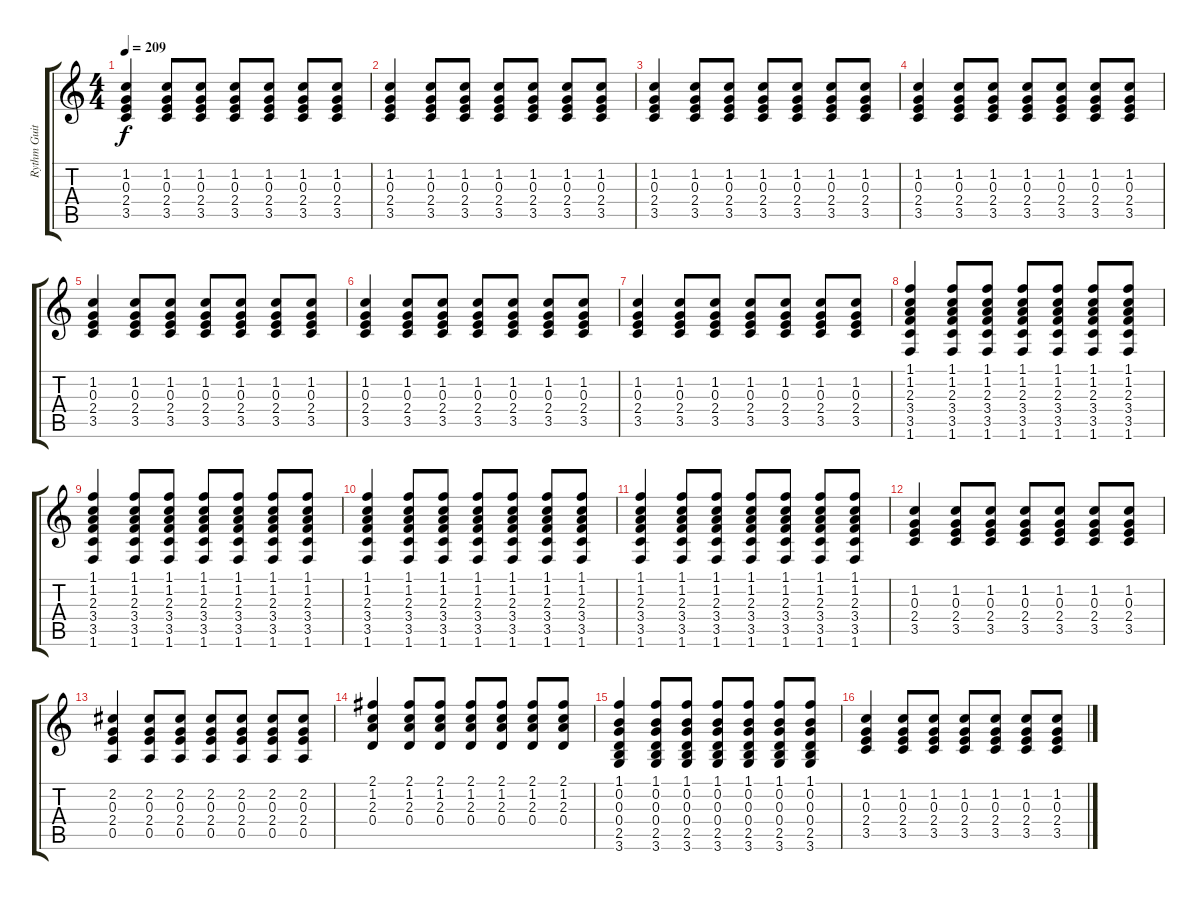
\track ("Rythm Guitar" "Rythm Guit") {instrument acousticguitarsteel}
\staff {score tabs}
\tuning (E4 B3 G3 D3 A2 E2) {hide}
\ts (4 4)
\tempo 209
\clef g2
\ks c
(1.2 0.3 2.4 3.5).4{dy f} (1.2 0.3 2.4 3.5).8 (1.2 0.3 2.4 3.5).8 (1.2 0.3 2.4 3.5).8 (1.2 0.3 2.4 3.5).8 (1.2 0.3 2.4 3.5).8 (1.2 0.3 2.4 3.5).8 |
(1.2 0.3 2.4 3.5).4 (1.2 0.3 2.4 3.5).8 (1.2 0.3 2.4 3.5).8 (1.2 0.3 2.4 3.5).8 (1.2 0.3 2.4 3.5).8 (1.2 0.3 2.4 3.5).8 (1.2 0.3 2.4 3.5).8 |
(1.2 0.3 2.4 3.5).4 (1.2 0.3 2.4 3.5).8 (1.2 0.3 2.4 3.5).8 (1.2 0.3 2.4 3.5).8 (1.2 0.3 2.4 3.5).8 (1.2 0.3 2.4 3.5).8 (1.2 0.3 2.4 3.5).8 |
(1.2 0.3 2.4 3.5).4 (1.2 0.3 2.4 3.5).8 (1.2 0.3 2.4 3.5).8 (1.2 0.3 2.4 3.5).8 (1.2 0.3 2.4 3.5).8 (1.2 0.3 2.4 3.5).8 (1.2 0.3 2.4 3.5).8 |
(1.2 0.3 2.4 3.5).4 (1.2 0.3 2.4 3.5).8 (1.2 0.3 2.4 3.5).8 (1.2 0.3 2.4 3.5).8 (1.2 0.3 2.4 3.5).8 (1.2 0.3 2.4 3.5).8 (1.2 0.3 2.4 3.5).8 |
(1.2 0.3 2.4 3.5).4 (1.2 0.3 2.4 3.5).8 (1.2 0.3 2.4 3.5).8 (1.2 0.3 2.4 3.5).8 (1.2 0.3 2.4 3.5).8 (1.2 0.3 2.4 3.5).8 (1.2 0.3 2.4 3.5).8 |
(1.2 0.3 2.4 3.5).4 (1.2 0.3 2.4 3.5).8 (1.2 0.3 2.4 3.5).8 (1.2 0.3 2.4 3.5).8 (1.2 0.3 2.4 3.5).8 (1.2 0.3 2.4 3.5).8 (1.2 0.3 2.4 3.5).8 |
(1.1 1.2 2.3 3.4 3.5 1.6).4 (1.1 1.2 2.3 3.4 3.5 1.6).8 (1.1 1.2 2.3 3.4 3.5 1.6).8 (1.1 1.2 2.3 3.4 3.5 1.6).8 (1.1 1.2 2.3 3.4 3.5 1.6).8 (1.1 1.2 2.3 3.4 3.5 1.6).8 (1.1 1.2 2.3 3.4 3.5 1.6).8 |
(1.1 1.2 2.3 3.4 3.5 1.6).4 (1.1 1.2 2.3 3.4 3.5 1.6).8 (1.1 1.2 2.3 3.4 3.5 1.6).8 (1.1 1.2 2.3 3.4 3.5 1.6).8 (1.1 1.2 2.3 3.4 3.5 1.6).8 (1.1 1.2 2.3 3.4 3.5 1.6).8 (1.1 1.2 2.3 3.4 3.5 1.6).8 |
(1.1 1.2 2.3 3.4 3.5 1.6).4 (1.1 1.2 2.3 3.4 3.5 1.6).8 (1.1 1.2 2.3 3.4 3.5 1.6).8 (1.1 1.2 2.3 3.4 3.5 1.6).8 (1.1 1.2 2.3 3.4 3.5 1.6).8 (1.1 1.2 2.3 3.4 3.5 1.6).8 (1.1 1.2 2.3 3.4 3.5 1.6).8 |
(1.1 1.2 2.3 3.4 3.5 1.6).4 (1.1 1.2 2.3 3.4 3.5 1.6).8 (1.1 1.2 2.3 3.4 3.5 1.6).8 (1.1 1.2 2.3 3.4 3.5 1.6).8 (1.1 1.2 2.3 3.4 3.5 1.6).8 (1.1 1.2 2.3 3.4 3.5 1.6).8 (1.1 1.2 2.3 3.4 3.5 1.6).8 |
(1.2 0.3 2.4 3.5).4 (1.2 0.3 2.4 3.5).8 (1.2 0.3 2.4 3.5).8 (1.2 0.3 2.4 3.5).8 (1.2 0.3 2.4 3.5).8 (1.2 0.3 2.4 3.5).8 (1.2 0.3 2.4 3.5).8 |
(2.2 0.3 2.4 0.5).4 (2.2 0.3 2.4 0.5).8 (2.2 0.3 2.4 0.5).8 (2.2 0.3 2.4 0.5).8 (2.2 0.3 2.4 0.5).8 (2.2 0.3 2.4 0.5).8 (2.2 0.3 2.4 0.5).8 |
(2.1 1.2 2.3 0.4).4 (2.1 1.2 2.3 0.4).8 (2.1 1.2 2.3 0.4).8 (2.1 1.2 2.3 0.4).8 (2.1 1.2 2.3 0.4).8 (2.1 1.2 2.3 0.4).8 (2.1 1.2 2.3 0.4).8 |
(1.1 0.2 0.3 0.4 2.5 3.6).4 (1.1 0.2 0.3 0.4 2.5 3.6).8 (1.1 0.2 0.3 0.4 2.5 3.6).8 (1.1 0.2 0.3 0.4 2.5 3.6).8 (1.1 0.2 0.3 0.4 2.5 3.6).8 (1.1 0.2 0.3 0.4 2.5 3.6).8 (1.1 0.2 0.3 0.4 2.5 3.6).8 |
(1.2 0.3 2.4 3.5).4 (1.2 0.3 2.4 3.5).8 (1.2 0.3 2.4 3.5).8 (1.2 0.3 2.4 3.5).8 (1.2 0.3 2.4 3.5).8 (1.2 0.3 2.4 3.5).8 (1.2 0.3 2.4 3.5).8
